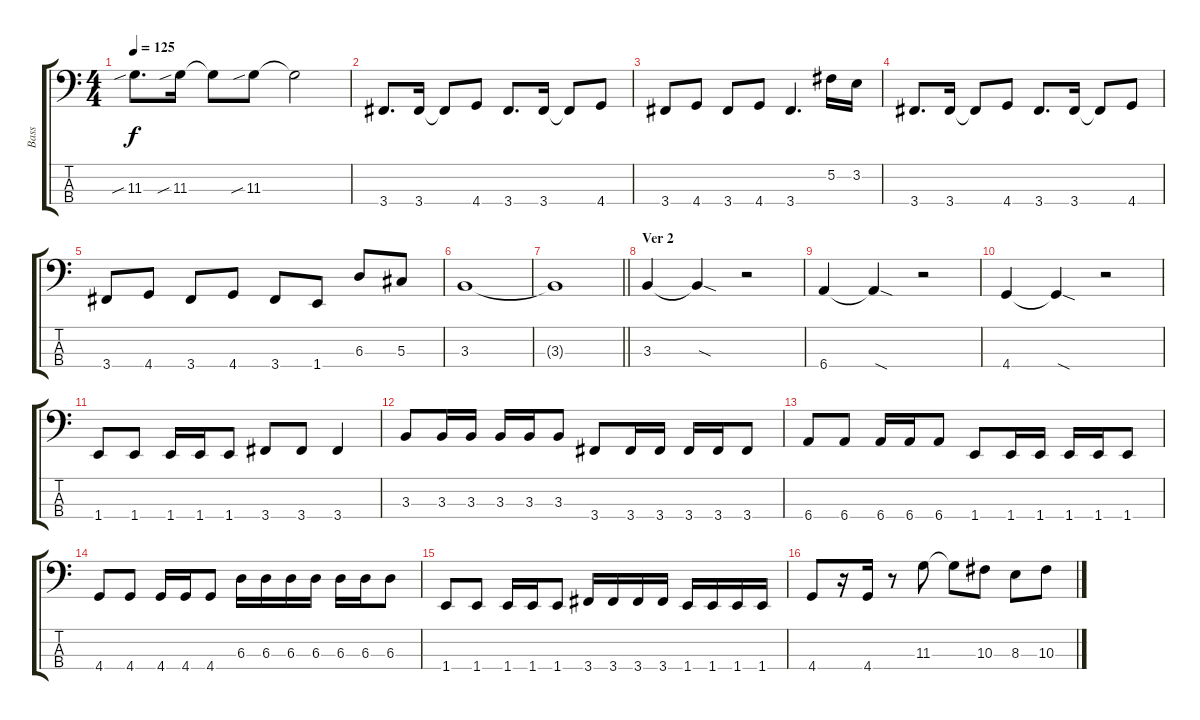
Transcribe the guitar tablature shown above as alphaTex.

\track ("Bass" "Bass") {instrument fretlessbass}
\staff {score tabs}
\tuning (Gb2 Db2 Ab1 Eb1) {hide}
\ts (4 4)
\tempo 125
\clef f4
\ks c
11.3{sib}.8{d dy f} 11.3{sib}.16 11.3{t}.8 11.3{sib}.8 11.3{t}.2 |
3.4.8{d} 3.4.16 3.4{t}.8 4.4.8 3.4.8{d} 3.4.16 3.4{t}.8 4.4.8 |
3.4.8 4.4.8 3.4.8 4.4.8 3.4.4{d} 5.2.16 3.2.16 |
3.4.8{d} 3.4.16 3.4{t}.8 4.4.8 3.4.8{d} 3.4.16 3.4{t}.8 4.4.8 |
3.4.8 4.4.8 3.4.8 4.4.8 3.4.8 1.4.8 6.3.8 5.3.8 |
3.3.1 |
\barLineRight lightlight
3.3{t}.1 |
\section ("" "Ver 2")
3.3.4 3.3{sod t}.4 r.2 |
6.4.4 6.4{sod t}.4 r.2 |
4.4.4 4.4{sod t}.4 r.2 |
1.4.8 1.4.8 1.4.16 1.4.16 1.4.8 3.4.8 3.4.8 3.4.4 |
3.3.8 3.3.16 3.3.16 3.3.16 3.3.16 3.3.8 3.4.8 3.4.16 3.4.16 3.4.16 3.4.16 3.4.8 |
6.4.8 6.4.8 6.4.16 6.4.16 6.4.8 1.4.8 1.4.16 1.4.16 1.4.16 1.4.16 1.4.8 |
4.4.8 4.4.8 4.4.16 4.4.16 4.4.8 6.3.16 6.3.16 6.3.16 6.3.16 6.3.16 6.3.16 6.3.8 |
1.4.8 1.4.8 1.4.16 1.4.16 1.4.8 3.4.16 3.4.16 3.4.16 3.4.16 1.4.16 1.4.16 1.4.16 1.4.16 |
4.4.8 r.16 4.4.16 r.8 11.3.8 11.3{t}.8 10.3.8 8.3.8 10.3.8
